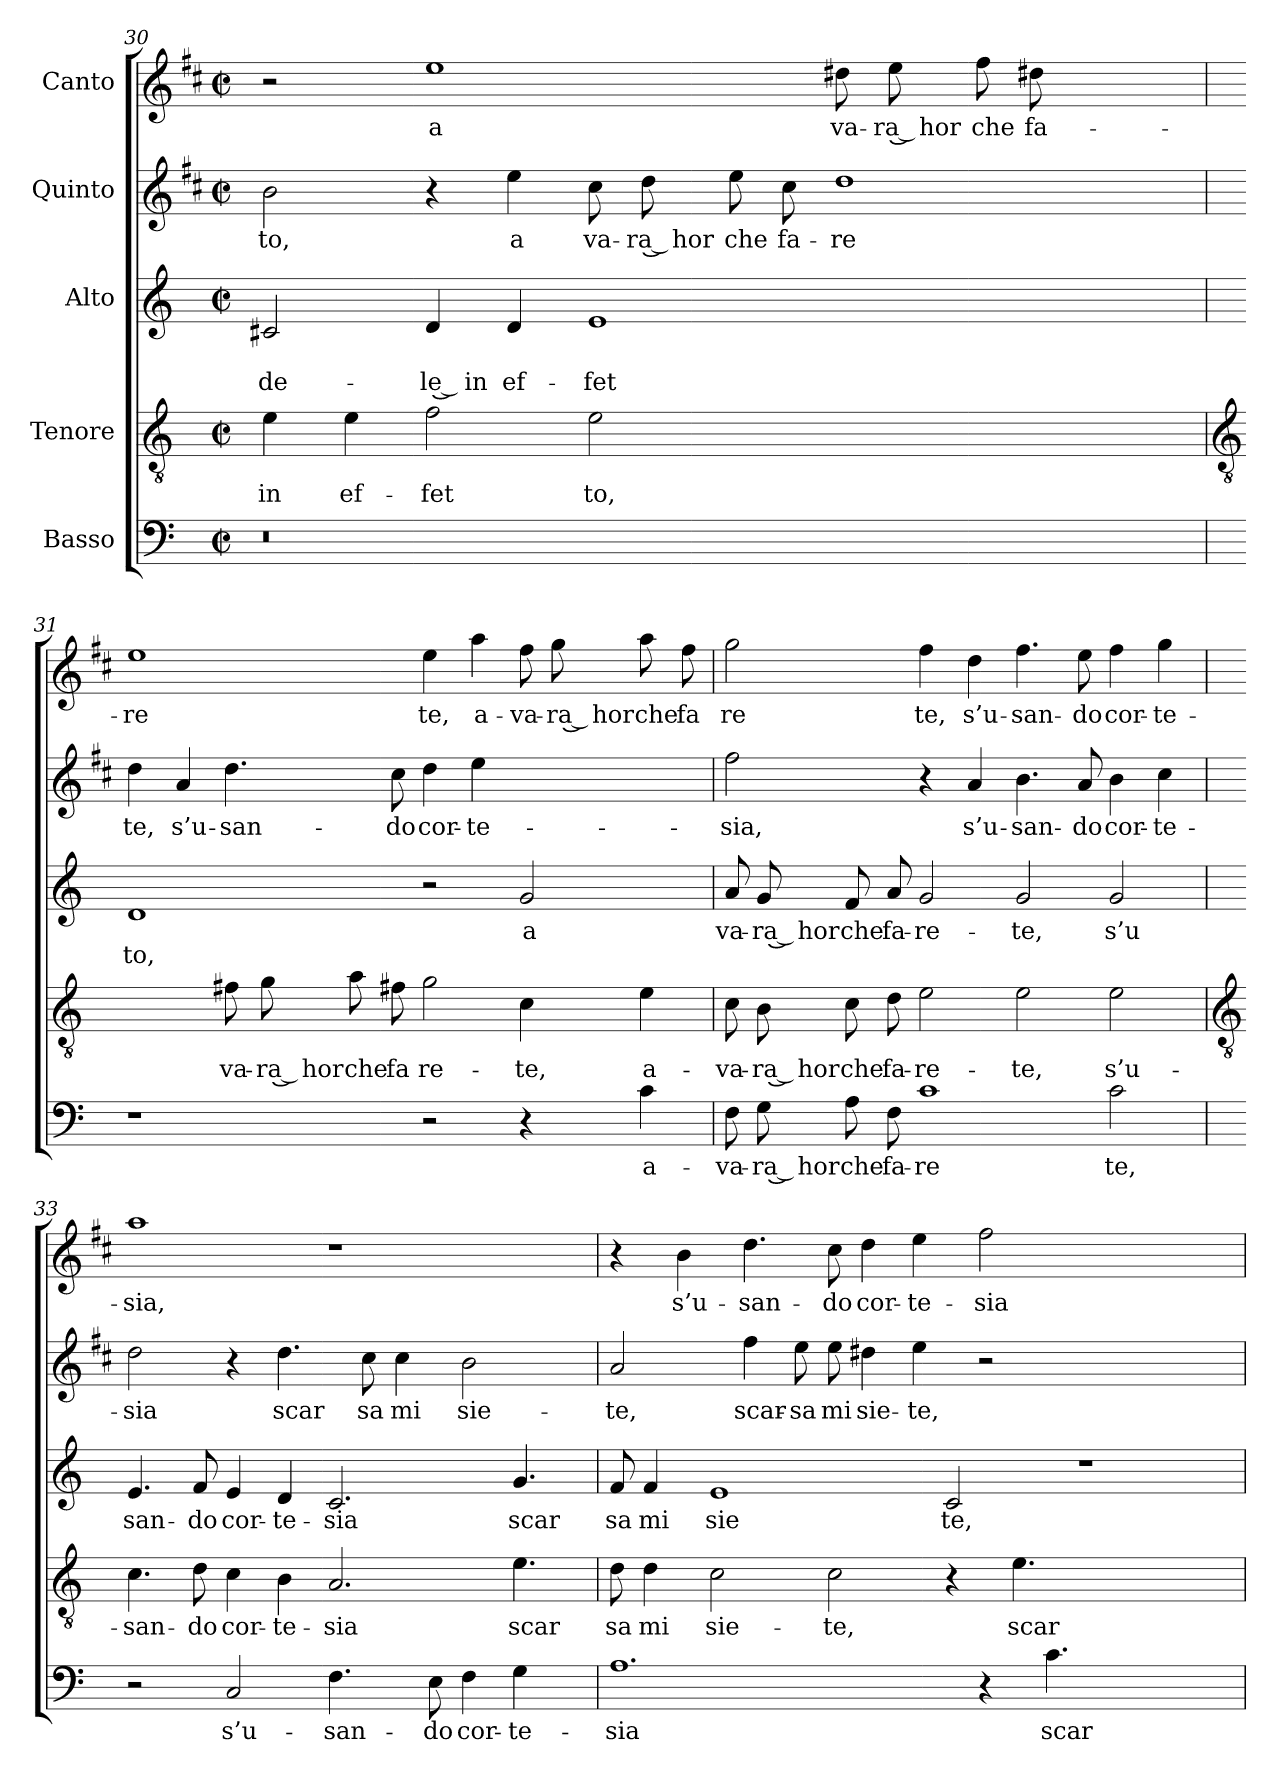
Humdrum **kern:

**kern	**text	**kern	**text	**kern	**text	**text	**kern	**text	**kern	**text
*part5	*part5	*part4	*part4	*part3	*part3	*part3	*part2	*part2	*part1	*part1
*staff5	*staff5	*staff4	*staff4	*staff3	*staff3	*staff3	*staff2	*staff2	*staff1	*staff1
*I"Basso	*	*I"Tenore	*	*I"Alto	*	*	*I"Quinto	*	*I"Canto	*
!!LO:LB:g=z
*clefF4	*	*clefGv2	*	*clefG2	*	*	*clefG2	*	*clefG2	*
*	*	*	*	*	*	*	*ITrd1c2	*	*ITrd1c2	*
*k[]	*	*k[]	*	*k[]	*	*	*k[]	*	*k[]	*
*C:	*	*C:	*	*C:	*	*	*C:	*	*C:	*
*M4/2	*	*M4/2	*	*M4/2	*	*	*M4/2	*	*M4/2	*
*met(c|)	*	*met(c|)	*	*met(c|)	*	*	*met(c|)	*	*met(c|)	*
=30	=30	=30	=30	=30	=30	=30	=30	=30	=30	=30
!	!	!	!LO:LY:b	!	!	!LO:LY:b	!	!LO:LY:b	!	!
0r	.	4e	in	2c#X	.	-de-	2a	to,	2r	.
!	!	!	!LO:LY:b	!	!	!	!	!	!	!
.	.	4e	ef-	.	.	.	.	.	.	.
!	!	!	!LO:LY:b	!	!	!LO:LY:b	!	!	!	!LO:LY:b
.	.	2f	-fet	4d	.	-le͜ in	4r	.	1dd	a
!	!	!	!	!	!	!LO:LY:b	!	!LO:LY:b	!	!
.	.	.	.	4d	.	ef-	4dd	a	.	.
!	!	!	!LO:LY:b	!	!	!LO:LY:b	!	!LO:LY:b	!	!
.	.	2e	to,	1e	.	-fet	8b	va-	.	.
!	!	!	!	!	!	!	!	!LO:LY:b	!	!
.	.	.	.	.	.	.	8cc	-ra͜ hor	.	.
!	!	!	!	!	!	!	!	!LO:LY:b	!	!
.	.	.	.	.	.	.	8dd	che	.	.
!	!	!	!	!	!	!	!	!LO:LY:b	!	!
.	.	.	.	.	.	.	8b	fa-	.	.
!	!	!	!LO:LY:b	!	!	!	!	!LO:LY:b	!	!LO:LY:b
.	.	[2gyy	a	.	.	.	1cc	-re	8cc#X	va-
!	!	!	!	!	!	!	!	!	!	!LO:LY:b
.	.	.	.	.	.	.	.	.	8dd	-ra͜ hor
!	!	!	!	!	!	!	!	!	!	!LO:LY:b
.	.	.	.	.	.	.	.	.	8ee	che
!	!	!	!	!	!	!	!	!	!	!LO:LY:b
.	.	.	.	.	.	.	.	.	8cc#X	fa-
2ryy	.	2ryy	.	2ryy	.	.	.	.	2ryy	.
!!LO:LB:g=z
=31	=31	=31	=31	=31	=31	=31	=31	=31	=31	=31
*	*	*clefGv2	*	*	*	*	*	*	*	*
!	!	!	!	!	!	!LO:LY:b	!	!LO:LY:b	!	!LO:LY:b
1r	.	2gyy]	.	1d	.	to,	4cc	te,	1dd	-re
!	!	!	!	!	!	!	!	!LO:LY:b	!	!
.	.	.	.	.	.	.	4g	s’u-	.	.
!	!	!	!LO:LY:b	!	!	!	!	!LO:LY:b	!	!
.	.	8f#X	va-	.	.	.	4.cc	-san-	.	.
!	!	!	!LO:LY:b	!	!	!	!	!	!	!
.	.	8g	-ra͜ hor	.	.	.	.	.	.	.
!	!	!	!LO:LY:b	!	!	!	!	!	!	!
.	.	8a	che	.	.	.	.	.	.	.
!	!	!	!LO:LY:b	!	!	!	!	!LO:LY:b	!	!
.	.	8f#X	fa	.	.	.	8b	-do	.	.
!	!	!	!LO:LY:b	!	!	!	!	!LO:LY:b	!	!LO:LY:b
2r	.	2g	re-	2r	.	.	4cc	cor-	4dd	te,
!	!	!	!	!	!	!	!	!LO:LY:b	!	!LO:LY:b
.	.	.	.	.	.	.	4dd	-te-	4gg	a-
!	!	!	!LO:LY:b	!	!LO:LY:b	!	!	!	!	!LO:LY:b
4r	.	4c	-te,	2g	a	.	2ryy	.	8ee	-va-
!	!	!	!	!	!	!	!	!	!	!LO:LY:b
.	.	.	.	.	.	.	.	.	8ff	-ra͜ hor
!	!LO:LY:b	!	!LO:LY:b	!	!	!	!	!	!	!LO:LY:b
4c	a-	4e	a-	.	.	.	.	.	8gg	che
!	!	!	!	!	!	!	!	!	!	!LO:LY:b
.	.	.	.	.	.	.	.	.	8ee	fa
!!LO:LB:g=z
=32	=32	=32	=32	=32	=32	=32	=32	=32	=32	=32
!	!LO:LY:b	!	!LO:LY:b	!	!LO:LY:b	!	!	!LO:LY:b	!	!LO:LY:b
8F	-va-	8c	-va-	8a	va-	.	2ee	-sia,	2ff	re
!	!LO:LY:b	!	!LO:LY:b	!	!LO:LY:b	!	!	!	!	!
8G	-ra͜ hor	8B	-ra͜ hor	8g	-ra͜ hor	.	.	.	.	.
!	!LO:LY:b	!	!LO:LY:b	!	!LO:LY:b	!	!	!	!	!
8A	che	8c	che	8f	che	.	.	.	.	.
!	!LO:LY:b	!	!LO:LY:b	!	!LO:LY:b	!	!	!	!	!
8F	fa-	8d	fa-	8a	fa-	.	.	.	.	.
!	!LO:LY:b	!	!LO:LY:b	!	!LO:LY:b	!	!	!	!	!LO:LY:b
1c	-re	2e	-re-	2g	-re-	.	4r	.	4ee	te,
!	!	!	!	!	!	!	!	!LO:LY:b	!	!LO:LY:b
.	.	.	.	.	.	.	4g	s’u-	4cc	s’u-
!	!	!	!LO:LY:b	!	!LO:LY:b	!	!	!LO:LY:b	!	!LO:LY:b
.	.	2e	-te,	2g	-te,	.	4.a	-san-	4.ee	-san-
!	!	!	!	!	!	!	!	!LO:LY:b	!	!LO:LY:b
.	.	.	.	.	.	.	8g	-do	8dd	-do
!	!LO:LY:b	!	!LO:LY:b	!	!LO:LY:b	!	!	!LO:LY:b	!	!LO:LY:b
2c	te,	2e	s’u-	2g	s’u	.	4a	cor-	4ee	cor-
!	!	!	!	!	!	!	!	!LO:LY:b	!	!LO:LY:b
.	.	.	.	.	.	.	4b	-te-	4ff	-te-
!!LO:LB:g=z
=33	=33	=33	=33	=33	=33	=33	=33	=33	=33	=33
*	*	*clefGv2	*	*	*	*	*	*	*	*
!	!	!	!LO:LY:b	!	!LO:LY:b	!	!	!LO:LY:b	!	!LO:LY:b
2r	.	4.c	-san-	4.e	san-	.	2cc	-sia	1gg	-sia,
!	!	!	!LO:LY:b	!	!LO:LY:b	!	!	!	!	!
.	.	8d	-do	8f	-do	.	.	.	.	.
!	!LO:LY:b	!	!LO:LY:b	!	!LO:LY:b	!	!	!	!	!
2C	s’u-	4c	cor-	4e	cor-	.	4r	.	.	.
!	!	!	!LO:LY:b	!	!LO:LY:b	!	!	!LO:LY:b	!	!
.	.	4B	-te-	4d	-te-	.	4.cc	scar	.	.
!	!LO:LY:b	!	!LO:LY:b	!	!LO:LY:b	!	!	!	!	!
4.F	-san-	2.A	-sia	2.c	-sia	.	.	.	1r	.
!	!	!	!	!	!	!	!	!LO:LY:b	!	!
.	.	.	.	.	.	.	8b	sa	.	.
!	!	!	!	!	!	!	!	!LO:LY:b	!	!
.	.	.	.	.	.	.	4b	mi	.	.
!	!LO:LY:b	!	!	!	!	!	!	!	!	!
8E	-do	.	.	.	.	.	.	.	.	.
!	!LO:LY:b	!	!	!	!	!	!	!LO:LY:b	!	!
4F	cor-	.	.	.	.	.	2a	sie-	.	.
!	!LO:LY:b	!	!LO:LY:b	!	!LO:LY:b	!	!	!	!	!
4G	-te-	4.e	scar	4.g	scar	.	.	.	.	.
8ryy	.	.	.	.	.	.	8ryy	.	8ryy	.
=34	=34	=34	=34	=34	=34	=34	=34	=34	=34	=34
!	!LO:LY:b	!	!LO:LY:b	!	!LO:LY:b	!	!	!LO:LY:b	!	!
1.A	-sia	8d	sa	8f	sa	.	2g	-te,	4r	.
!	!	!	!LO:LY:b	!	!LO:LY:b	!	!	!	!	!
.	.	4d	mi	4f	mi	.	.	.	.	.
!	!	!	!	!	!	!	!	!	!	!LO:LY:b
.	.	.	.	.	.	.	.	.	4a	s’u-
!	!	!	!LO:LY:b	!	!LO:LY:b	!	!	!	!	!
.	.	2c	sie-	1e	sie	.	.	.	.	.
!	!	!	!	!	!	!	!	!LO:LY:b	!	!LO:LY:b
.	.	.	.	.	.	.	4ee	scar-	4.cc	-san-
!	!	!	!	!	!	!	!	!LO:LY:b	!	!
.	.	.	.	.	.	.	8dd	-sa	.	.
!	!	!	!LO:LY:b	!	!	!	!	!LO:LY:b	!	!LO:LY:b
.	.	2c	-te,	.	.	.	8dd	mi	8b	-do
!	!	!	!	!	!	!	!	!LO:LY:b	!	!LO:LY:b
.	.	.	.	.	.	.	4cc#X	sie-	4cc	cor-
!	!	!	!	!	!	!	!	!LO:LY:b	!	!LO:LY:b
.	.	.	.	.	.	.	4dd	-te,	4dd	-te-
!	!	!	!	!	!LO:LY:b	!	!	!	!	!
.	.	4r	.	2c	te,	.	.	.	.	.
!	!	!	!	!	!	!	!	!	!	!LO:LY:b
4r	.	.	.	.	.	.	2r	.	2ee	-sia
!	!	!	!LO:LY:b	!	!	!	!	!	!	!
.	.	4.e	scar	.	.	.	.	.	.	.
!	!LO:LY:b	!	!	!	!	!	!	!	!	!
4.c	scar	.	.	.	.	.	.	.	.	.
.	.	.	.	1r	.	.	.	.	.	.
.	.	2..ryy	.	.	.	.	2..ryy	.	2..ryy	.
2.ryy	.	.	.	.	.	.	.	.	.	.
=	=	=	=	=	=	=	=	=	=	=
*-	*-	*-	*-	*-	*-	*-	*-	*-	*-	*-
